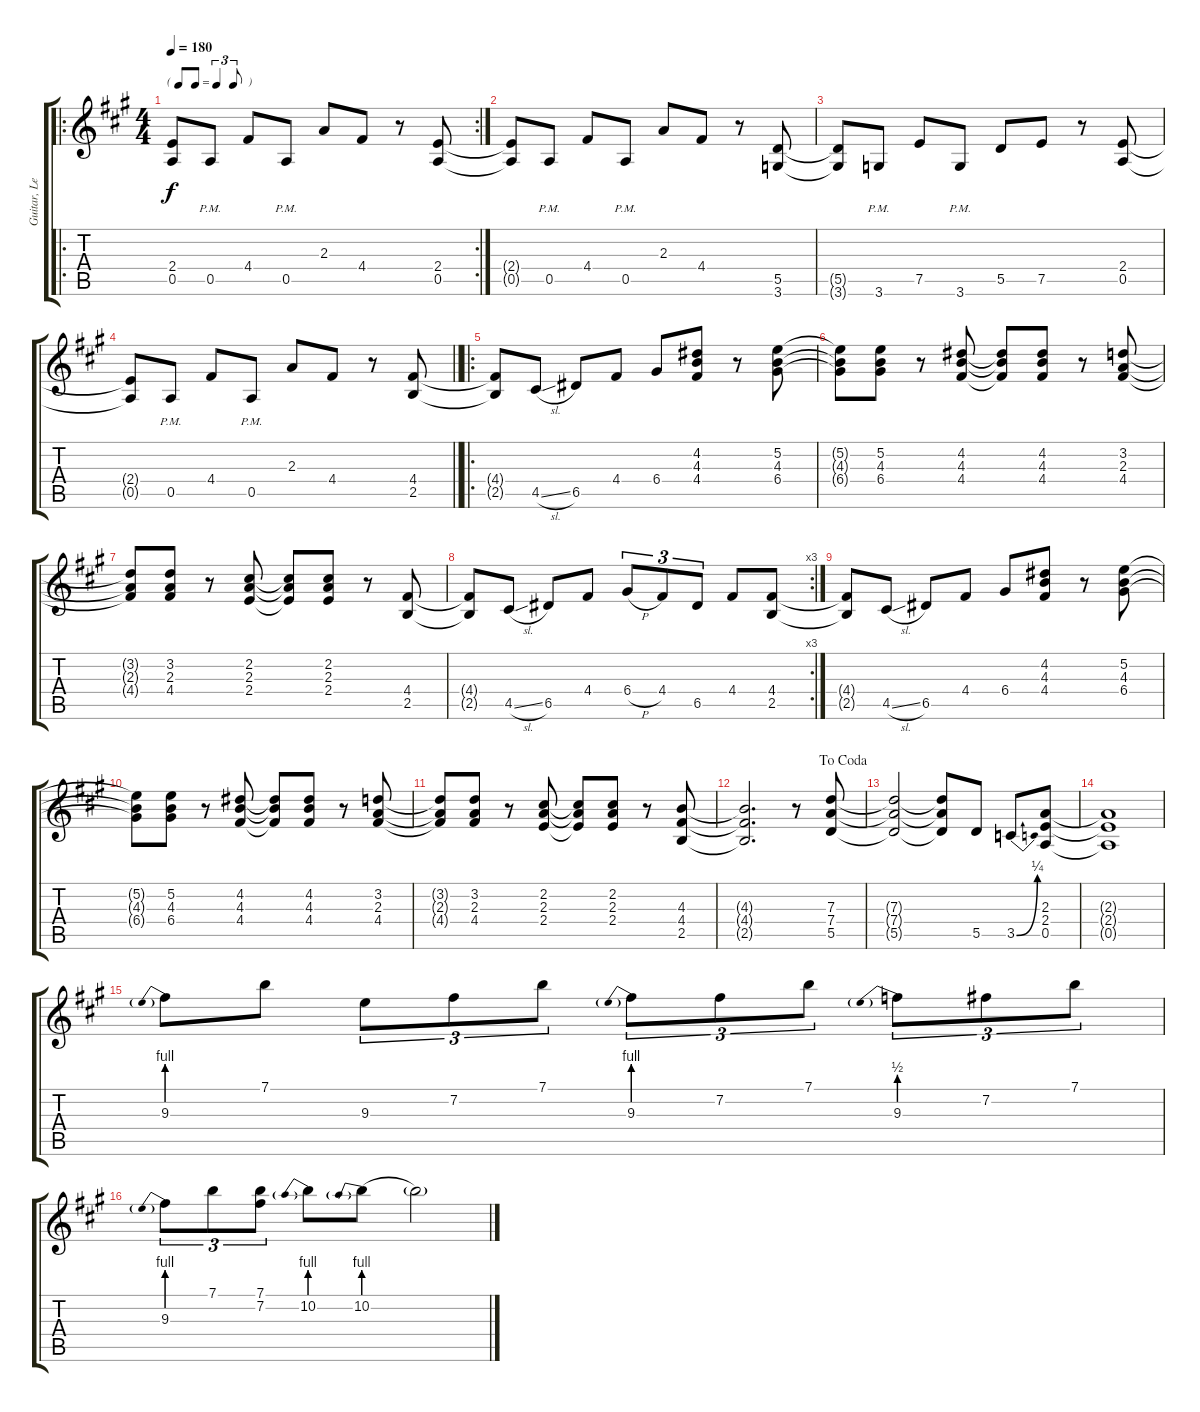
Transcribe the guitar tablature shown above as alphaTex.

\track ("Guitar, Lead" "Guitar, Le") {instrument distortionguitar}
\staff {score tabs}
\tuning (E4 B3 G3 D3 A2 E2) {hide}
\ro
\rc 2
\ts (4 4)
\tf triplet8th
\tempo 180
\clef g2
\ks a
(2.4{t} 0.5{t}).8{dy f} 0.5{pm}.8 4.4.8 0.5{pm}.8 2.3.8 4.4.8 r.8 (2.4 0.5).8 |
(2.4{t} 0.5{t}).8 0.5{pm}.8 4.4.8 0.5{pm}.8 2.3.8 4.4.8 r.8 (5.5 3.6).8 |
(5.5{t} 3.6{t}).8 3.6{pm}.8 7.5.8 3.6{pm}.8 5.5.8 7.5.8 r.8 (2.4 0.5).8 |
\barLineRight lightlight
(2.4{t} 0.5{t}).8 0.5{pm}.8 4.4.8 0.5{pm}.8 2.3.8 4.4.8 r.8 (4.4 2.5).8 |
\ro
(4.4{t} 2.5{t}).8 4.5{sl}.8 6.5.8 4.4.8 6.4.8 (4.2 4.3 4.4).8 r.8 (5.2 4.3 6.4).8 |
(5.2{t} 4.3{t} 6.4{t}).8 (5.2 4.3 6.4).8 r.8 (4.2 4.3 4.4).8 (4.2{t} 4.3{t} 4.4{t}).8 (4.2 4.3 4.4).8 r.8 (3.2 2.3 4.4).8 |
(3.2{t} 2.3{t} 4.4{t}).8 (3.2 2.3 4.4).8 r.8 (2.2 2.3 2.4).8 (2.2{t} 2.3{t} 2.4{t}).8 (2.2 2.3 2.4).8 r.8 (4.4 2.5).8 |
\rc 3
(4.4{t} 2.5{t}).8 4.5{sl}.8 6.5.8 4.4.8 6.4{h}.8{tu (3 2)} 4.4.8{tu (3 2)} 6.5.8{tu (3 2)} 4.4.8 (4.4 2.5).8 |
(4.4{t} 2.5{t}).8 4.5{sl}.8 6.5.8 4.4.8 6.4.8 (4.2 4.3 4.4).8 r.8 (5.2 4.3 6.4).8 |
(5.2{t} 4.3{t} 6.4{t}).8 (5.2 4.3 6.4).8 r.8 (4.2 4.3 4.4).8 (4.2{t} 4.3{t} 4.4{t}).8 (4.2 4.3 4.4).8 r.8 (3.2 2.3 4.4).8 |
(3.2{t} 2.3{t} 4.4{t}).8 (3.2 2.3 4.4).8 r.8 (2.2 2.3 2.4).8 (2.2{t} 2.3{t} 2.4{t}).8 (2.2 2.3 2.4).8 r.8 (4.3 4.4 2.5).8 |
\jump dacoda
(4.3{t} 4.4{t} 2.5{t}).2{d} r.8 (7.3 7.4 5.5).8 |
(7.3{t} 7.4{t} 5.5{t}).2 (7.3{t} 7.4{t} 5.5{t}).8 5.5.8 3.5{be (bend 0 0 60 1)}.8 (2.3 2.4 0.5).8 |
(2.3{t} 2.4{t} 0.5{t}).1 |
9.3{be (prebend 0 4 60 4)}.8 7.1.8 9.3.8{tu (3 2)} 7.2.8{tu (3 2)} 7.1.8{tu (3 2)} 9.3{be (prebend 0 4 60 4)}.8{tu (3 2)} 7.2.8{tu (3 2)} 7.1.8{tu (3 2)} 9.3{be (prebend 0 2 60 2)}.8{tu (3 2)} 7.2.8{tu (3 2)} 7.1.8{tu (3 2)} |
9.3{be (prebend 0 4 60 4)}.8{tu (3 2)} 7.1.8{tu (3 2)} (7.1 7.2).8{tu (3 2)} 10.2{be (prebend 0 4 60 4)}.8 10.2{be (prebend 0 4 60 4)}.8 10.2{t}.2
